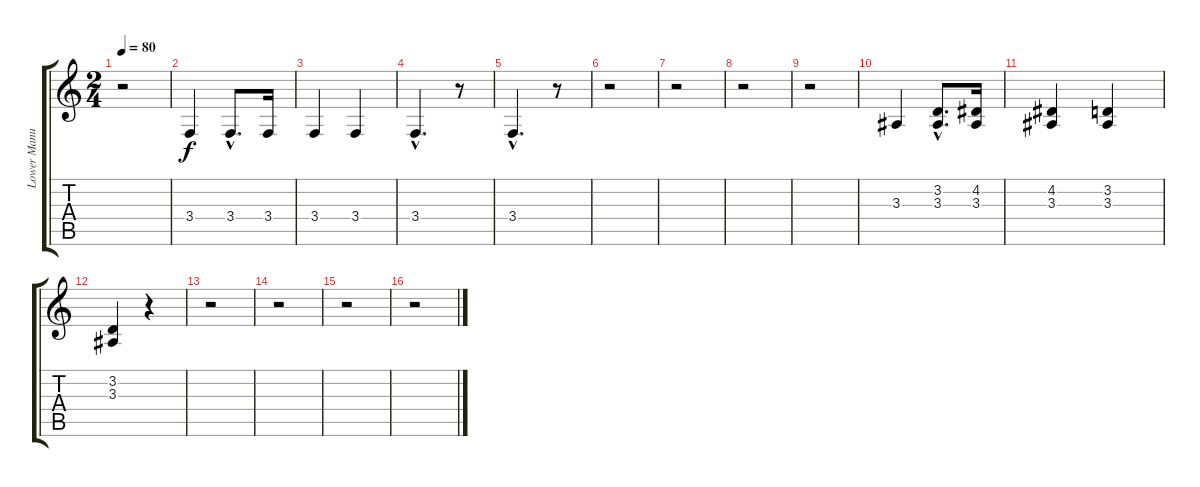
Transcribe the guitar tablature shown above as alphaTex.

\track ("Lower Manual" "Lower Manu") {instrument churchorgan}
\staff {score tabs}
\tuning (E4 B3 G3 D3 A2 E2) {hide}
\ts (2 4)
\tempo 80
\clef g2
\ks c
r.2{dy f instrument churchorgan} |
3.4.4 3.4{hac}.8{d} 3.4.16 |
3.4.4 3.4.4 |
3.4{hac}.4{d} r.8 |
3.4{hac}.4{d} r.8 |
r.2 |
r.2 |
r.2 |
r.2 |
3.3.4 (3.2{hac} 3.3{hac}).8{d} (4.2 3.3).16 |
(4.2 3.3).4 (3.2 3.3).4 |
(3.2 3.3).4 r.4 |
r.2 |
r.2 |
r.2 |
r.2
